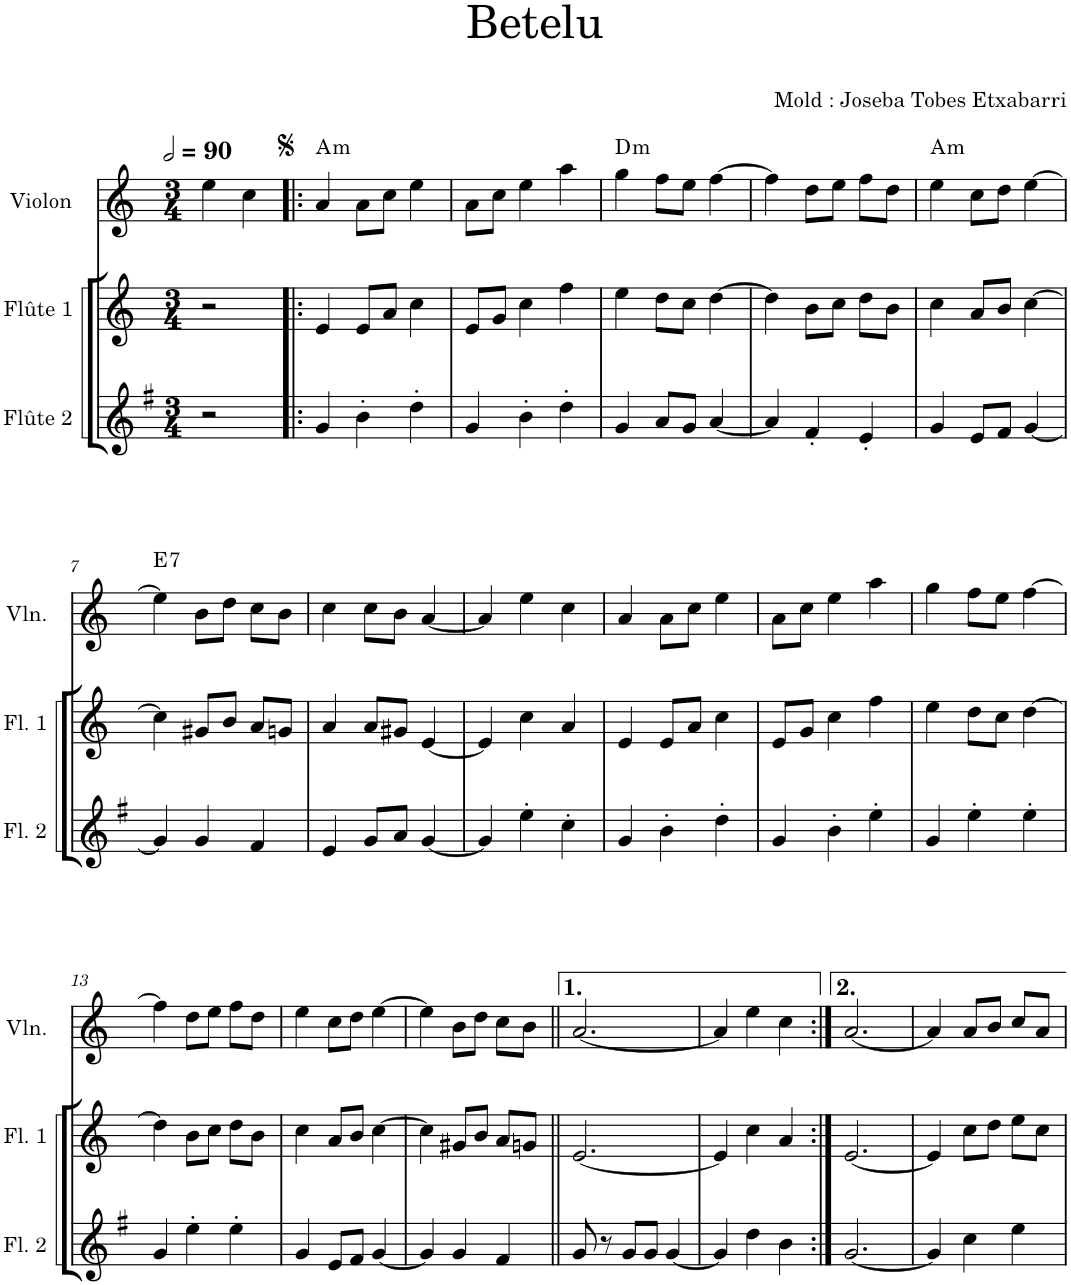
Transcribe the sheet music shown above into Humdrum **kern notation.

**kern	**kern	**kern	**harte
*part3	*part2	*part1	*part1
*staff3	*staff2	*staff1	*
*I"Flûte 2	*I"Flûte 1	*I"Violon	*
*I'Fl. 2	*I'Fl. 1	*I'Vln.	*
*clefG2	*clefG2	*clefG2	*
*Trd-2c-5	*	*	*
*k[f#]	*k[]	*k[]	*
*M3/4	*M3/4	*M3/4	*
*MM180	*MM180	*MM180	*
=1	=1	=1	=1
2r	2r	4ee\	.
.	.	4cc\	.
=2!|:	=2!|:	=2!|:	=2!|:
!	!	!	!LO:H:kt=m
4g/	4e/	4a/	A:min
4b'\	8e/L	8a\L	.
.	8a/J	8cc\J	.
4dd'\	4cc\	4ee\	.
=3	=3	=3	=3
4g/	8e/L	8a\L	.
.	8g/J	8cc\J	.
4b'\	4cc\	4ee\	.
4dd'\	4ff\	4aa\	.
=4	=4	=4	=4
!	!	!	!LO:H:kt=m
4g/	4ee\	4gg\	D:min
8a/L	8dd\L	8ff\L	.
8g/J	8cc\J	8ee\J	.
[4a/	[4dd\	[4ff\	.
=5	=5	=5	=5
4a/]	4dd\]	4ff\]	.
4f#'/	8b\L	8dd\L	.
.	8cc\J	8ee\J	.
4e'/	8dd\L	8ff\L	.
.	8b\J	8dd\J	.
=6	=6	=6	=6
!	!	!	!LO:H:kt=m
4g/	4cc\	4ee\	A:min
8e/L	8a/L	8cc\L	.
8f#/J	8b/J	8dd\J	.
[4g/	[4cc\	[4ee\	.
!!LO:LB:g=z
=7	=7	=7	=7
!	!	!	!LO:H:kt=7
4g/]	4cc\]	4ee\]	E:7
4g/	8g#X/L	8b\L	.
.	8b/J	8dd\J	.
4f#/	8a/L	8cc\L	.
.	8gn/J	8b\J	.
=8	=8	=8	=8
4e/	4a/	4cc\	.
8g/L	8a/L	8cc\L	.
8a/J	8g#X/J	8b\J	.
[4g/	[4e/	[4a/	.
=9	=9	=9	=9
4g/]	4e/]	4a/]	.
4ee'\	4cc\	4ee\	.
4cc'\	4a/	4cc\	.
=10	=10	=10	=10
4g/	4e/	4a/	.
4b'\	8e/L	8a\L	.
.	8a/J	8cc\J	.
4dd'\	4cc\	4ee\	.
=11	=11	=11	=11
4g/	8e/L	8a\L	.
.	8g/J	8cc\J	.
4b'\	4cc\	4ee\	.
4ee'\	4ff\	4aa\	.
=12	=12	=12	=12
4g/	4ee\	4gg\	.
4ee'\	8dd\L	8ff\L	.
.	8cc\J	8ee\J	.
4ee'\	[4dd\	[4ff\	.
!!LO:LB:g=z
=13	=13	=13	=13
4g/	4dd\]	4ff\]	.
4ee'\	8b\L	8dd\L	.
.	8cc\J	8ee\J	.
4ee'\	8dd\L	8ff\L	.
.	8b\J	8dd\J	.
=14	=14	=14	=14
4g/	4cc\	4ee\	.
8e/L	8a/L	8cc\L	.
8f#/J	8b/J	8dd\J	.
[4g/	[4cc\	[4ee\	.
=15	=15	=15	=15
4g/]	4cc\]	4ee\]	.
4g/	8g#X/L	8b\L	.
.	8b/J	8dd\J	.
4f#/	8a/L	8cc\L	.
.	8gn/J	8b\J	.
=16||	=16||	=16||	=16||
8g/	[2.e/	[2.a/	.
8r	.	.	.
8g/L	.	.	.
8g/J	.	.	.
[4g/	.	.	.
=17	=17	=17	=17
4g/]	4e/]	4a/]	.
4dd\	4cc\	4ee\	.
4b\	4a/	4cc\	.
=18:|!	=18:|!	=18:|!	=18:|!
[2.g/	[2.e/	[2.a/	.
=19	=19	=19	=19
4g/]	4e/]	4a/]	.
4cc\	8cc\L	8a/L	.
.	8dd\J	8b/J	.
4ee\	8ee\L	8cc/L	.
.	8cc\J	8a/J	.
=	=	=	=
*-	*-	*-	*-
